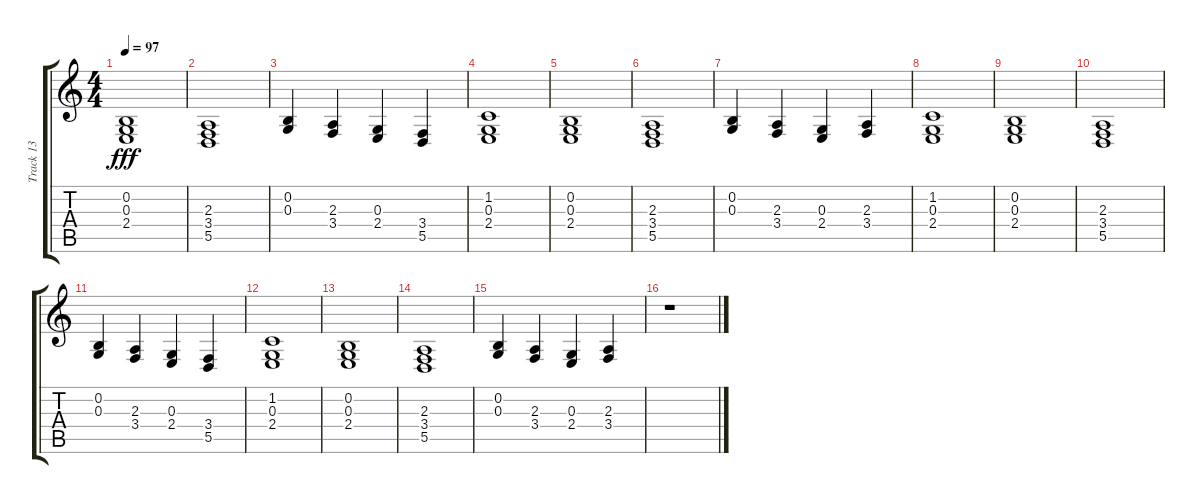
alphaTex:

\track ("Track 13" "Track 13") {instrument synthstrings1}
\staff {score tabs}
\tuning (E4 B3 G3 D3 A2 E2) {hide}
\ts (4 4)
\tempo 97
\clef g2
\ks c
(0.2 0.3 2.4).1{dy fff} |
(2.3 3.4 5.5).1 |
(0.2 0.3).4 (2.3 3.4).4 (0.3 2.4).4 (3.4 5.5).4 |
(1.2 0.3 2.4).1 |
(0.2 0.3 2.4).1 |
(2.3 3.4 5.5).1 |
(0.2 0.3).4 (2.3 3.4).4 (0.3 2.4).4 (2.3 3.4).4 |
(1.2 0.3 2.4).1 |
(0.2 0.3 2.4).1 |
(2.3 3.4 5.5).1 |
(0.2 0.3).4 (2.3 3.4).4 (0.3 2.4).4 (3.4 5.5).4 |
(1.2 0.3 2.4).1 |
(0.2 0.3 2.4).1 |
(2.3 3.4 5.5).1 |
(0.2 0.3).4 (2.3 3.4).4 (0.3 2.4).4 (2.3 3.4).4 |
r.1
